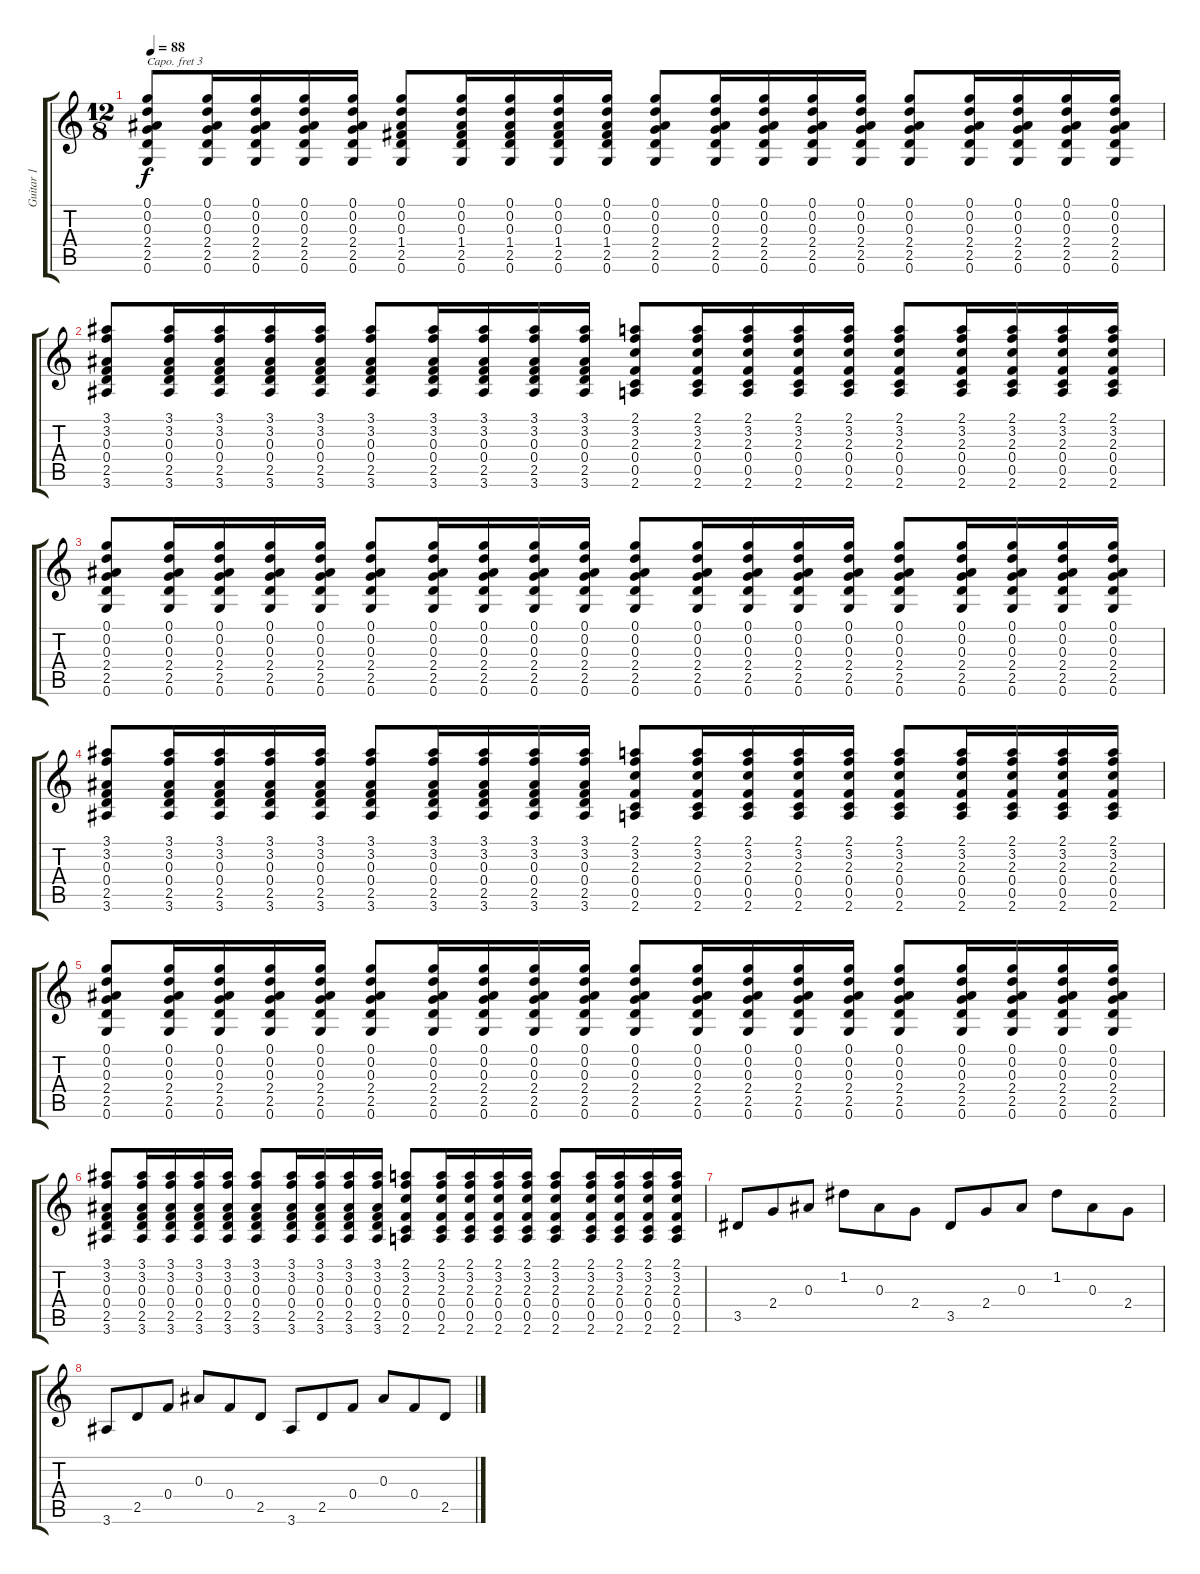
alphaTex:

\track ("Guitar 1" "Guitar 1") {instrument acousticguitarnylon}
\staff {score tabs}
\capo 3
\tuning (E4 B3 G3 D3 A2 E2) {hide}
\ts (12 8)
\tempo 88
\clef g2
\ks c
(0.1 0.2 0.3 2.4 2.5 0.6).8{dy f} (0.1 0.2 0.3 2.4 2.5 0.6).16 (0.1 0.2 0.3 2.4 2.5 0.6).16 (0.1 0.2 0.3 2.4 2.5 0.6).16 (0.1 0.2 0.3 2.4 2.5 0.6).16 (0.1 0.2 0.3 1.4 2.5 0.6).8 (0.1 0.2 0.3 1.4 2.5 0.6).16 (0.1 0.2 0.3 1.4 2.5 0.6).16 (0.1 0.2 0.3 1.4 2.5 0.6).16 (0.1 0.2 0.3 1.4 2.5 0.6).16 (0.1 0.2 0.3 2.4 2.5 0.6).8 (0.1 0.2 0.3 2.4 2.5 0.6).16 (0.1 0.2 0.3 2.4 2.5 0.6).16 (0.1 0.2 0.3 2.4 2.5 0.6).16 (0.1 0.2 0.3 2.4 2.5 0.6).16 (0.1 0.2 0.3 2.4 2.5 0.6).8 (0.1 0.2 0.3 2.4 2.5 0.6).16 (0.1 0.2 0.3 2.4 2.5 0.6).16 (0.1 0.2 0.3 2.4 2.5 0.6).16 (0.1 0.2 0.3 2.4 2.5 0.6).16 |
(3.1 3.2 0.3 0.4 2.5 3.6).8 (3.1 3.2 0.3 0.4 2.5 3.6).16 (3.1 3.2 0.3 0.4 2.5 3.6).16 (3.1 3.2 0.3 0.4 2.5 3.6).16 (3.1 3.2 0.3 0.4 2.5 3.6).16 (3.1 3.2 0.3 0.4 2.5 3.6).8 (3.1 3.2 0.3 0.4 2.5 3.6).16 (3.1 3.2 0.3 0.4 2.5 3.6).16 (3.1 3.2 0.3 0.4 2.5 3.6).16 (3.1 3.2 0.3 0.4 2.5 3.6).16 (2.1 3.2 2.3 0.4 0.5 2.6).8 (2.1 3.2 2.3 0.4 0.5 2.6).16 (2.1 3.2 2.3 0.4 0.5 2.6).16 (2.1 3.2 2.3 0.4 0.5 2.6).16 (2.1 3.2 2.3 0.4 0.5 2.6).16 (2.1 3.2 2.3 0.4 0.5 2.6).8 (2.1 3.2 2.3 0.4 0.5 2.6).16 (2.1 3.2 2.3 0.4 0.5 2.6).16 (2.1 3.2 2.3 0.4 0.5 2.6).16 (2.1 3.2 2.3 0.4 0.5 2.6).16 |
(0.1 0.2 0.3 2.4 2.5 0.6).8 (0.1 0.2 0.3 2.4 2.5 0.6).16 (0.1 0.2 0.3 2.4 2.5 0.6).16 (0.1 0.2 0.3 2.4 2.5 0.6).16 (0.1 0.2 0.3 2.4 2.5 0.6).16 (0.1 0.2 0.3 2.4 2.5 0.6).8 (0.1 0.2 0.3 2.4 2.5 0.6).16 (0.1 0.2 0.3 2.4 2.5 0.6).16 (0.1 0.2 0.3 2.4 2.5 0.6).16 (0.1 0.2 0.3 2.4 2.5 0.6).16 (0.1 0.2 0.3 2.4 2.5 0.6).8 (0.1 0.2 0.3 2.4 2.5 0.6).16 (0.1 0.2 0.3 2.4 2.5 0.6).16 (0.1 0.2 0.3 2.4 2.5 0.6).16 (0.1 0.2 0.3 2.4 2.5 0.6).16 (0.1 0.2 0.3 2.4 2.5 0.6).8 (0.1 0.2 0.3 2.4 2.5 0.6).16 (0.1 0.2 0.3 2.4 2.5 0.6).16 (0.1 0.2 0.3 2.4 2.5 0.6).16 (0.1 0.2 0.3 2.4 2.5 0.6).16 |
(3.1 3.2 0.3 0.4 2.5 3.6).8 (3.1 3.2 0.3 0.4 2.5 3.6).16 (3.1 3.2 0.3 0.4 2.5 3.6).16 (3.1 3.2 0.3 0.4 2.5 3.6).16 (3.1 3.2 0.3 0.4 2.5 3.6).16 (3.1 3.2 0.3 0.4 2.5 3.6).8 (3.1 3.2 0.3 0.4 2.5 3.6).16 (3.1 3.2 0.3 0.4 2.5 3.6).16 (3.1 3.2 0.3 0.4 2.5 3.6).16 (3.1 3.2 0.3 0.4 2.5 3.6).16 (2.1 3.2 2.3 0.4 0.5 2.6).8 (2.1 3.2 2.3 0.4 0.5 2.6).16 (2.1 3.2 2.3 0.4 0.5 2.6).16 (2.1 3.2 2.3 0.4 0.5 2.6).16 (2.1 3.2 2.3 0.4 0.5 2.6).16 (2.1 3.2 2.3 0.4 0.5 2.6).8 (2.1 3.2 2.3 0.4 0.5 2.6).16 (2.1 3.2 2.3 0.4 0.5 2.6).16 (2.1 3.2 2.3 0.4 0.5 2.6).16 (2.1 3.2 2.3 0.4 0.5 2.6).16 |
(0.1 0.2 0.3 2.4 2.5 0.6).8 (0.1 0.2 0.3 2.4 2.5 0.6).16 (0.1 0.2 0.3 2.4 2.5 0.6).16 (0.1 0.2 0.3 2.4 2.5 0.6).16 (0.1 0.2 0.3 2.4 2.5 0.6).16 (0.1 0.2 0.3 2.4 2.5 0.6).8 (0.1 0.2 0.3 2.4 2.5 0.6).16 (0.1 0.2 0.3 2.4 2.5 0.6).16 (0.1 0.2 0.3 2.4 2.5 0.6).16 (0.1 0.2 0.3 2.4 2.5 0.6).16 (0.1 0.2 0.3 2.4 2.5 0.6).8 (0.1 0.2 0.3 2.4 2.5 0.6).16 (0.1 0.2 0.3 2.4 2.5 0.6).16 (0.1 0.2 0.3 2.4 2.5 0.6).16 (0.1 0.2 0.3 2.4 2.5 0.6).16 (0.1 0.2 0.3 2.4 2.5 0.6).8 (0.1 0.2 0.3 2.4 2.5 0.6).16 (0.1 0.2 0.3 2.4 2.5 0.6).16 (0.1 0.2 0.3 2.4 2.5 0.6).16 (0.1 0.2 0.3 2.4 2.5 0.6).16 |
(3.1 3.2 0.3 0.4 2.5 3.6).8 (3.1 3.2 0.3 0.4 2.5 3.6).16 (3.1 3.2 0.3 0.4 2.5 3.6).16 (3.1 3.2 0.3 0.4 2.5 3.6).16 (3.1 3.2 0.3 0.4 2.5 3.6).16 (3.1 3.2 0.3 0.4 2.5 3.6).8 (3.1 3.2 0.3 0.4 2.5 3.6).16 (3.1 3.2 0.3 0.4 2.5 3.6).16 (3.1 3.2 0.3 0.4 2.5 3.6).16 (3.1 3.2 0.3 0.4 2.5 3.6).16 (2.1 3.2 2.3 0.4 0.5 2.6).8 (2.1 3.2 2.3 0.4 0.5 2.6).16 (2.1 3.2 2.3 0.4 0.5 2.6).16 (2.1 3.2 2.3 0.4 0.5 2.6).16 (2.1 3.2 2.3 0.4 0.5 2.6).16 (2.1 3.2 2.3 0.4 0.5 2.6).8 (2.1 3.2 2.3 0.4 0.5 2.6).16 (2.1 3.2 2.3 0.4 0.5 2.6).16 (2.1 3.2 2.3 0.4 0.5 2.6).16 (2.1 3.2 2.3 0.4 0.5 2.6).16 |
3.5.8 2.4.8 0.3.8 1.2.8 0.3.8 2.4.8 3.5.8 2.4.8 0.3.8 1.2.8 0.3.8 2.4.8 |
3.6.8 2.5.8 0.4.8 0.3.8 0.4.8 2.5.8 3.6.8 2.5.8 0.4.8 0.3.8 0.4.8 2.5.8
